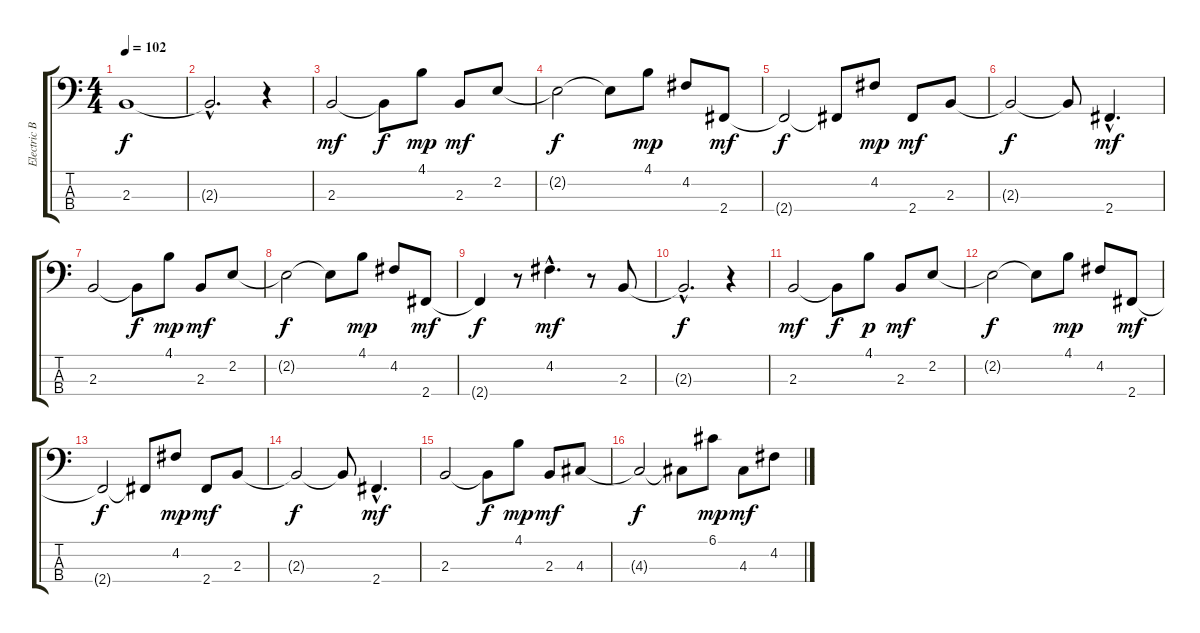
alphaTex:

\track ("Electric Bass" "Electric B") {instrument electricbassfinger}
\staff {score tabs}
\tuning (G2 D2 A1 E1) {hide}
\ts (4 4)
\tempo 102
\clef f4
\ks c
2.3{t}.1{dy f} |
2.3{hac t}.2{d} r.4 |
2.3.2{dy mf} 2.3{t}.8{dy f} 4.1.8{dy mp} 2.3.8{dy mf} 2.2.8 |
2.2{t}.2{dy f} 2.2{t}.8 4.1.8{dy mp} 4.2.8 2.4.8{dy mf} |
2.4{t}.2{dy f} 2.4{t}.8 4.2.8{dy mp} 2.4.8{dy mf} 2.3.8 |
2.3{t}.2{dy f} 2.3{t}.8 2.4{hac}.4{d dy mf} |
2.3.2 2.3{t}.8{dy f} 4.1.8{dy mp} 2.3.8{dy mf} 2.2.8 |
2.2{t}.2{dy f} 2.2{t}.8 4.1.8{dy mp} 4.2.8 2.4.8{dy mf} |
2.4{t}.4{dy f} r.8 4.2{hac}.4{d dy mf} r.8 2.3.8 |
2.3{hac t}.2{d dy f} r.4 |
2.3.2{dy mf} 2.3{t}.8{dy f} 4.1.8{dy p} 2.3.8{dy mf} 2.2.8 |
2.2{t}.2{dy f} 2.2{t}.8 4.1.8{dy mp} 4.2.8 2.4.8{dy mf} |
2.4{t}.2{dy f} 2.4{t}.8 4.2.8{dy mp} 2.4.8{dy mf} 2.3.8 |
2.3{t}.2{dy f} 2.3{t}.8 2.4{hac}.4{d dy mf} |
2.3.2 2.3{t}.8{dy f} 4.1.8{dy mp} 2.3.8{dy mf} 4.3.8 |
4.3{t}.2{dy f} 4.3{t}.8 6.1.8{dy mp} 4.3.8{dy mf} 4.2.8
